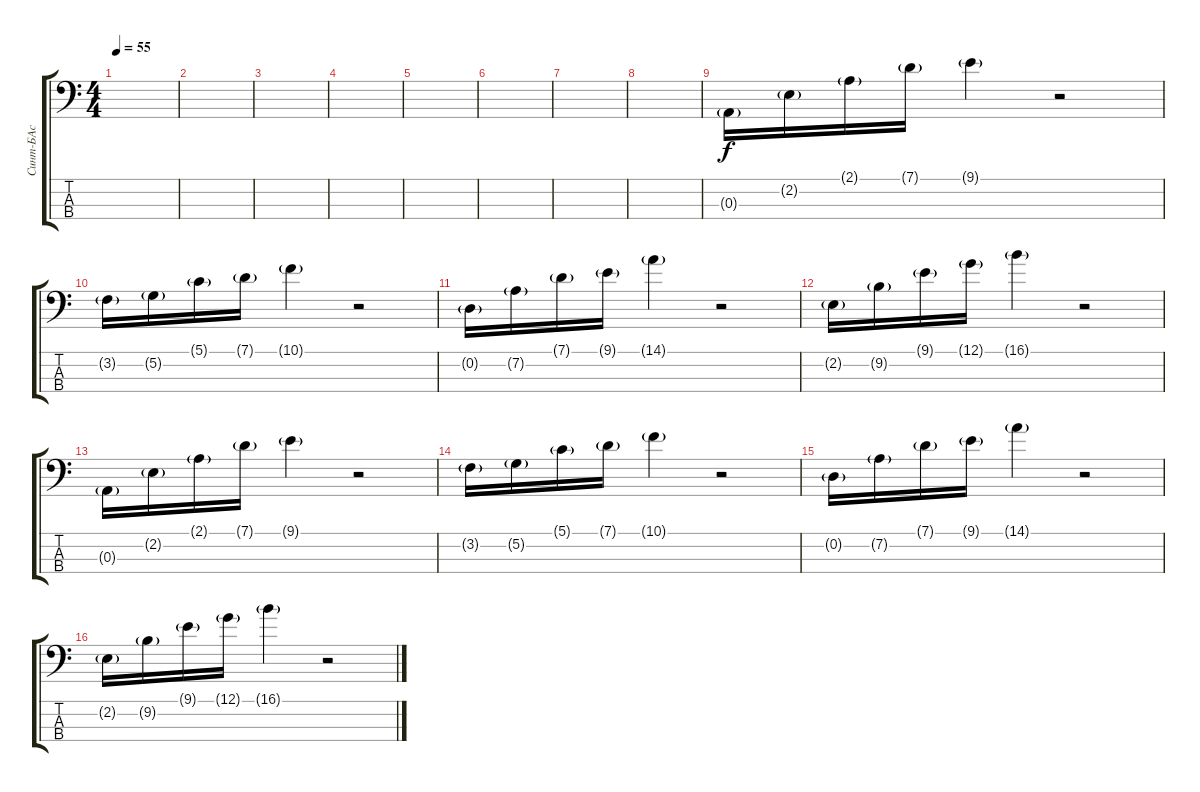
\track ("Синт-БАс" "Синт-БАс") {instrument synthbass1}
\staff {score tabs}
\tuning (G2 D2 A1 E1) {hide}
\ts (4 4)
\tempo 55
\clef f4
\ks c
|
|
|
|
|
|
|
|
0.3{g}.16 2.2{g}.16 2.1{g}.16 7.1{g}.16 9.1{g}.4 r.2 |
3.2{g}.16 5.2{g}.16 5.1{g}.16 7.1{g}.16 10.1{g}.4 r.2 |
0.2{g}.16 7.2{g}.16 7.1{g}.16 9.1{g}.16 14.1{g}.4 r.2 |
2.2{g}.16 9.2{g}.16 9.1{g}.16 12.1{g}.16 16.1{g}.4 r.2 |
0.3{g}.16 2.2{g}.16 2.1{g}.16 7.1{g}.16 9.1{g}.4 r.2 |
3.2{g}.16 5.2{g}.16 5.1{g}.16 7.1{g}.16 10.1{g}.4 r.2 |
0.2{g}.16 7.2{g}.16 7.1{g}.16 9.1{g}.16 14.1{g}.4 r.2 |
2.2{g}.16 9.2{g}.16 9.1{g}.16 12.1{g}.16 16.1{g}.4 r.2
